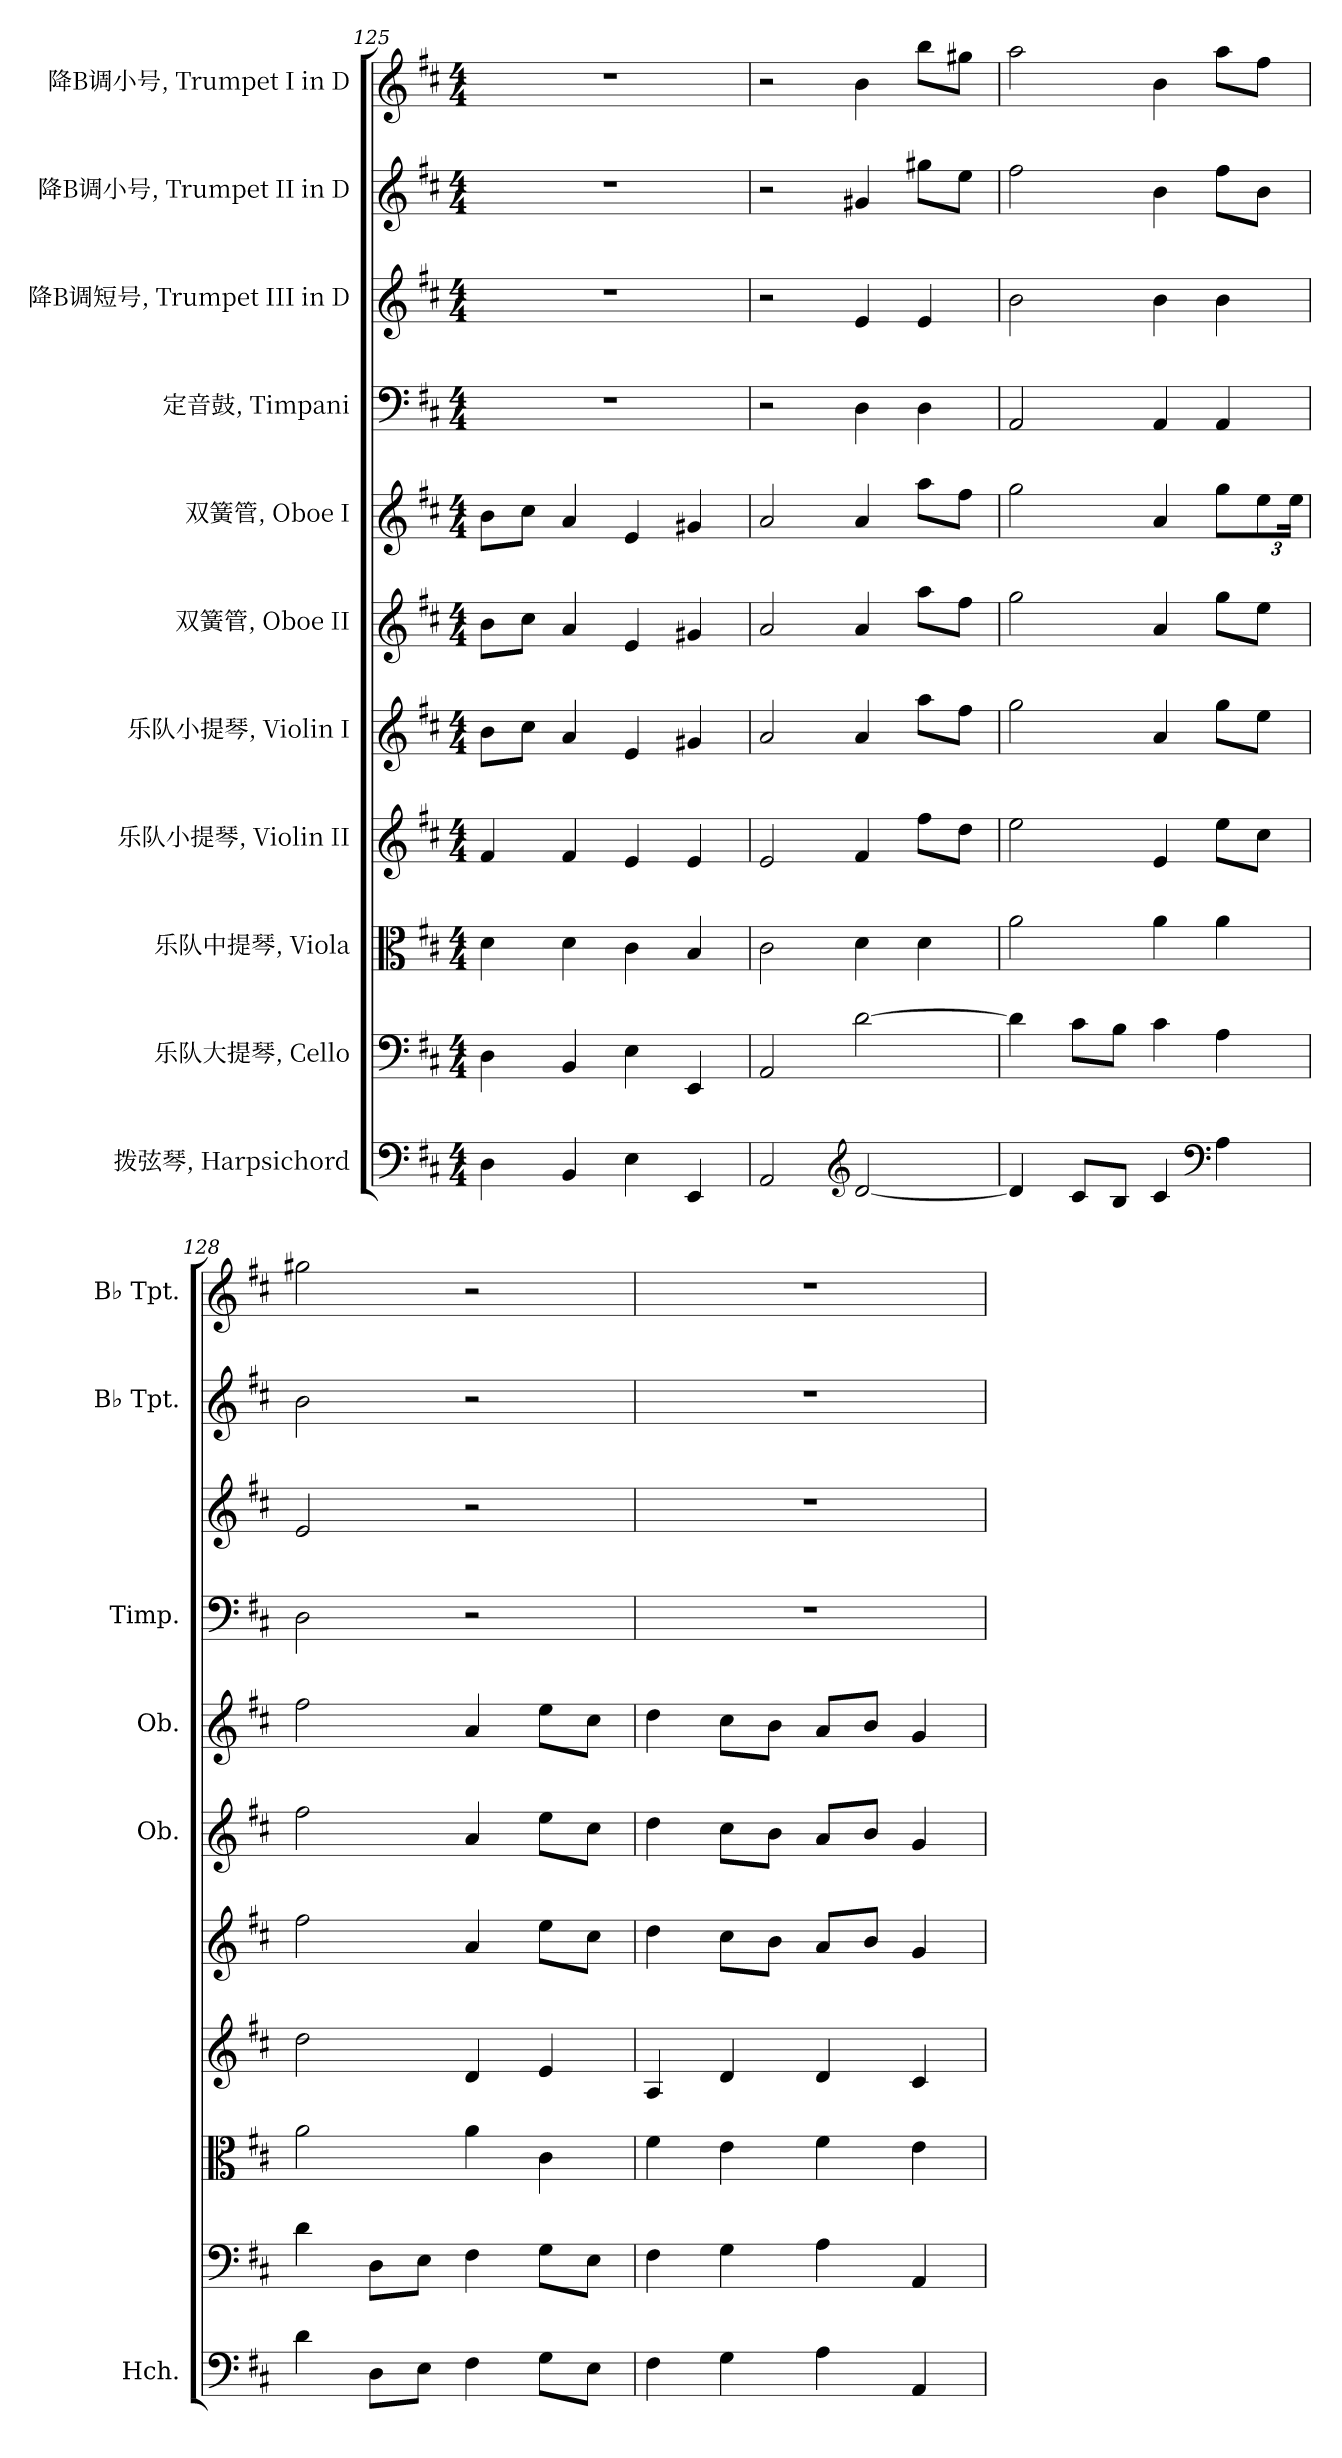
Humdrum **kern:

**kern	**kern	**kern	**kern	**kern	**kern	**kern	**kern	**kern	**kern	**kern
*part11	*part10	*part9	*part8	*part7	*part6	*part5	*part4	*part3	*part2	*part1
*staff11	*staff10	*staff9	*staff8	*staff7	*staff6	*staff5	*staff4	*staff3	*staff2	*staff1
*I"拨弦琴, Harpsichord	*I"乐队大提琴, Cello	*I"乐队中提琴, Viola	*I"乐队小提琴, Violin II	*I"乐队小提琴, Violin I	*I"双簧管, Oboe II	*I"双簧管, Oboe I	*I"定音鼓, Timpani	*I"降B调短号, Trumpet III in D	*I"降B调小号, Trumpet II in D	*I"降B调小号, Trumpet I in D
*I'Hch.	*	*	*	*	*I'Ob.	*I'Ob.	*I'Timp.	*	*I'B♭ Tpt.	*I'B♭ Tpt.
*clefF4	*clefF4	*clefC3	*clefG2	*clefG2	*clefG2	*clefG2	*clefF4	*clefG2	*clefG2	*clefG2
*	*	*	*	*	*	*	*	*ITrd1c2	*ITrd1c2	*ITrd1c2
*k[f#c#]	*k[f#c#]	*k[f#c#]	*k[f#c#]	*k[f#c#]	*k[f#c#]	*k[f#c#]	*k[f#c#]	*k[]	*k[]	*k[]
*M4/4	*M4/4	*M4/4	*M4/4	*M4/4	*M4/4	*M4/4	*M4/4	*M4/4	*M4/4	*M4/4
=125	=125	=125	=125	=125	=125	=125	=125	=125	=125	=125
4D\	4D\	4d\	4f#/	8b\L	8b\L	8b\L	1r	1r	1r	1r
.	.	.	.	8cc#\J	8cc#\J	8cc#\J	.	.	.	.
4BB/	4BB/	4d\	4f#/	4a/	4a/	4a/	.	.	.	.
4E\	4E\	4c#\	4e/	4e/	4e/	4e/	.	.	.	.
4EE/	4EE/	4B/	4e/	4g#X/	4g#X/	4g#X/	.	.	.	.
=126	=126	=126	=126	=126	=126	=126	=126	=126	=126	=126
2AA/	2AA/	2c#\	2e/	2a/	2a/	2a/	2r	2r	2r	2r
*clefG2	*	*	*	*	*	*	*	*	*	*
[2d/	[2d\	4d\	4f#/	4a/	4a/	4a/	4D\	4d/	4f#X/	4a\
.	.	4d\	8ff#\L	8aa\L	8aa\L	8aa\L	4D\	4d/	8ff#X\L	8aa\L
.	.	.	8dd\J	8ff#\J	8ff#\J	8ff#\J	.	.	8dd\J	8ff#X\J
=127	=127	=127	=127	=127	=127	=127	=127	=127	=127	=127
4d/]	4d\]	2a\	2ee\	2gg\	2gg\	2gg\	2AA/	2a\	2ee\	2gg\
8c#/L	8c#\L	.	.	.	.	.	.	.	.	.
8B/J	8B\J	.	.	.	.	.	.	.	.	.
4c#/	4c#\	4a\	4e/	4a/	4a/	4a/	4AA/	4a\	4a\	4a\
*clefF4	*	*	*	*	*	*	*	*	*	*
4A\	4A\	4a\	8ee\L	8gg\L	8gg\L	8gg\L	4AA/	4a\	8ee\L	8gg\L
*	*	*	*	*	*	*Xbrackettup	*	*	*	*
.	.	.	8cc#\J	8ee\J	8ee\J	12ee\	.	.	8a\J	8ee\J
.	.	.	.	.	.	24ee\Jk	.	.	.	.
!!LO:PB:g=z
=128	=128	=128	=128	=128	=128	=128	=128	=128	=128	=128
4d\	4d\	2a\	2dd\	2ff#\	2ff#\	2ff#\	2D\	2d/	2a\	2ff#X\
8D\L	8D\L	.	.	.	.	.	.	.	.	.
8E\J	8E\J	.	.	.	.	.	.	.	.	.
4F#\	4F#\	4a\	4d/	4a/	4a/	4a/	2r	2r	2r	2r
8G\L	8G\L	4c#\	4e/	8ee\L	8ee\L	8ee\L	.	.	.	.
8E\J	8E\J	.	.	8cc#\J	8cc#\J	8cc#\J	.	.	.	.
=129	=129	=129	=129	=129	=129	=129	=129	=129	=129	=129
4F#\	4F#\	4f#\	4A/	4dd\	4dd\	4dd\	1r	1r	1r	1r
4G\	4G\	4e\	4d/	8cc#\L	8cc#\L	8cc#\L	.	.	.	.
.	.	.	.	8b\J	8b\J	8b\J	.	.	.	.
4A\	4A\	4f#\	4d/	8a/L	8a/L	8a/L	.	.	.	.
.	.	.	.	8b/J	8b/J	8b/J	.	.	.	.
4AA/	4AA/	4e\	4c#/	4g/	4g/	4g/	.	.	.	.
=	=	=	=	=	=	=	=	=	=	=
*-	*-	*-	*-	*-	*-	*-	*-	*-	*-	*-
